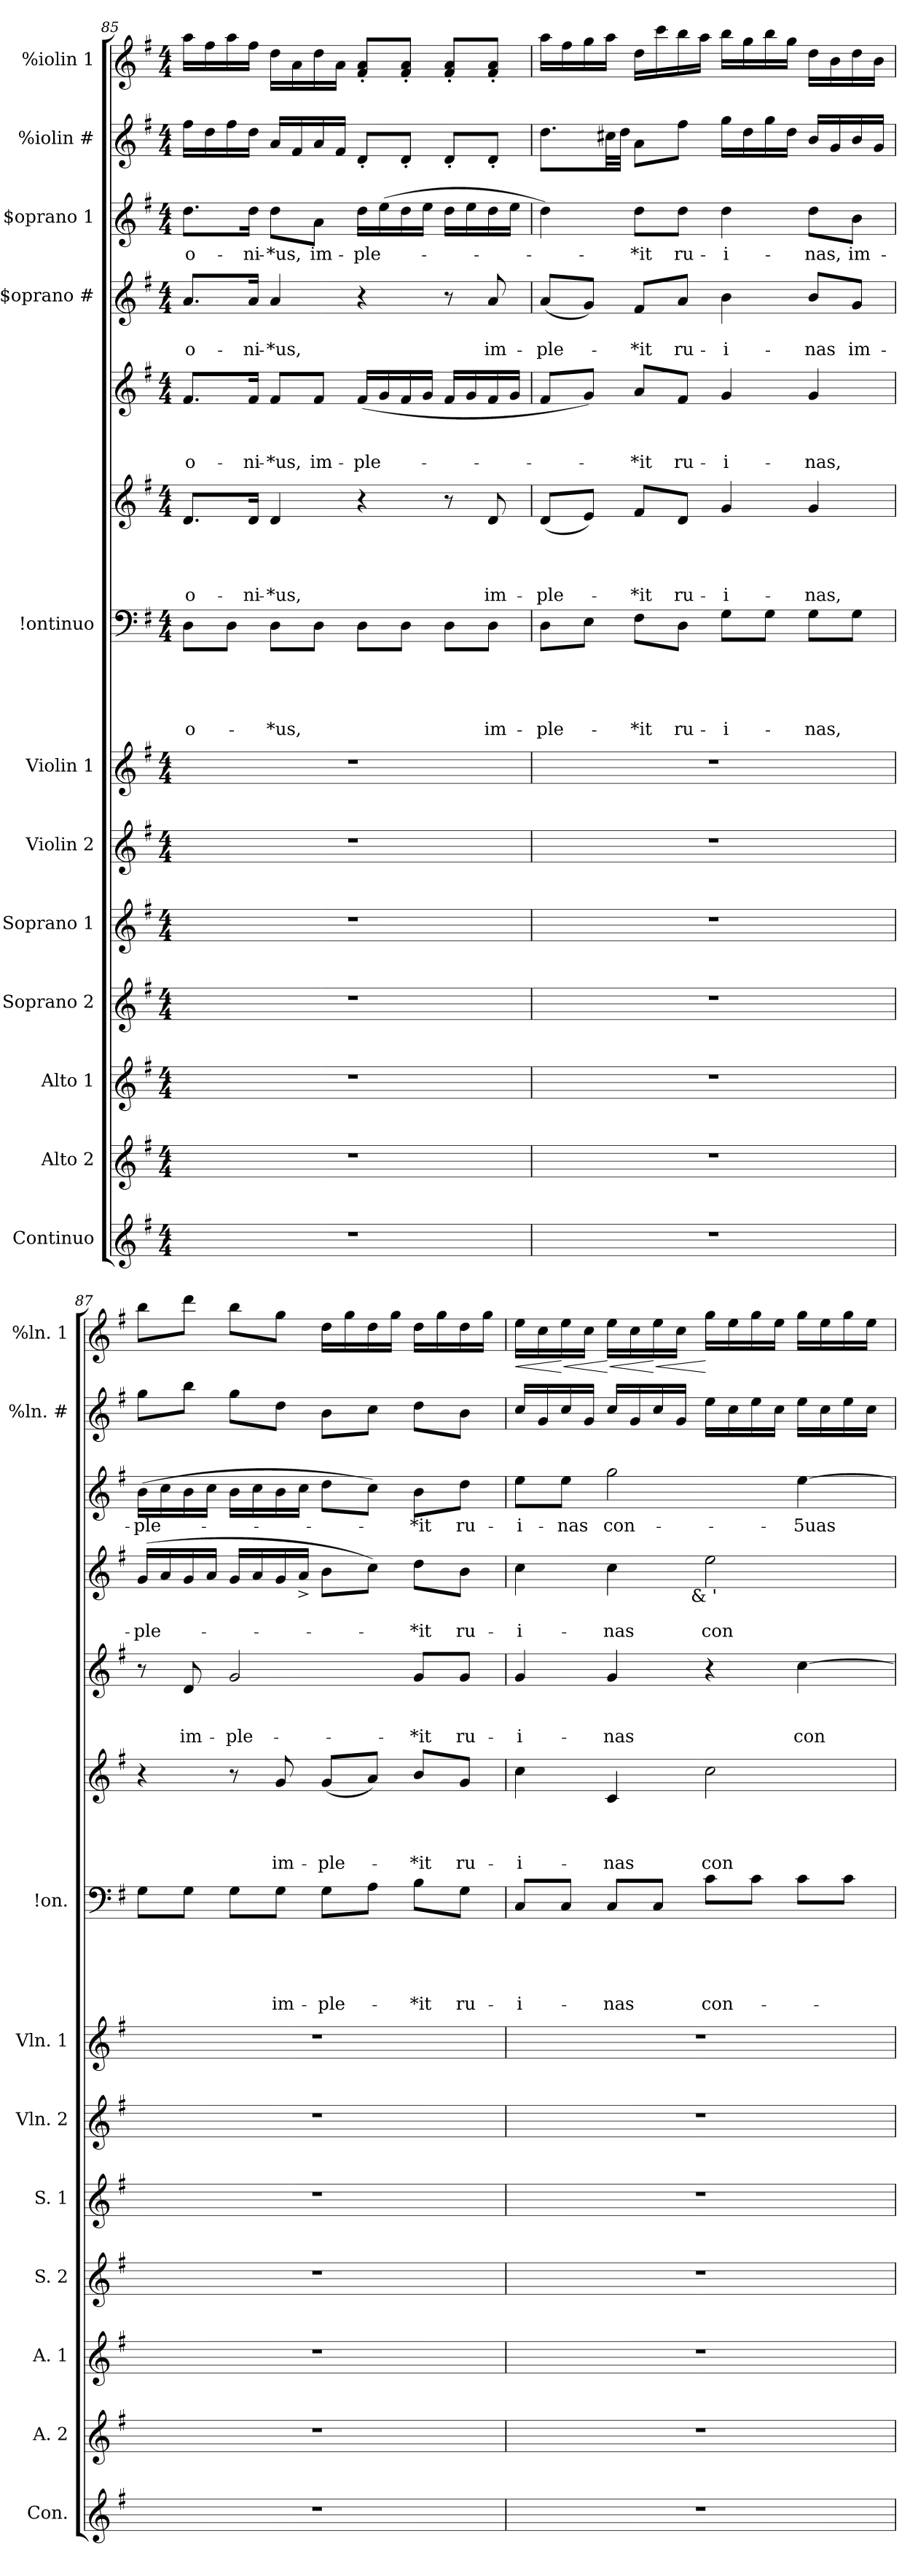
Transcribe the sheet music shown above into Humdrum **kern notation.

**kern	**kern	**kern	**kern	**kern	**kern	**kern	**kern	**text	**text	**text	**text	**text	**kern	**text	**text	**text	**text	**kern	**text	**text	**text	**kern	**text	**text	**kern	**text	**kern	**kern	**dynam
*part14	*part13	*part12	*part11	*part10	*part9	*part8	*part7	*part7	*part7	*part7	*part7	*part7	*part6	*part6	*part6	*part6	*part6	*part5	*part5	*part5	*part5	*part4	*part4	*part4	*part3	*part3	*part2	*part1	*part1
*staff14	*staff13	*staff12	*staff11	*staff10	*staff9	*staff8	*staff7	*staff7	*staff7	*staff7	*staff7	*staff7	*staff6	*staff6	*staff6	*staff6	*staff6	*staff5	*staff5	*staff5	*staff5	*staff4	*staff4	*staff4	*staff3	*staff3	*staff2	*staff1	*staff1
*I"Continuo	*I"Alto 2	*I"Alto 1	*I"Soprano 2	*I"Soprano 1	*I"Violin 2	*I"Violin 1	*I"!ontinuo	*	*	*	*	*	*I""lto #	*	*	*	*	*I""lto 1	*	*	*	*I"$oprano #	*	*	*I"$oprano 1	*	*I"%iolin #	*I"%iolin 1	*
*I'Con.	*I'A. 2	*I'A. 1	*I'S. 2	*I'S. 1	*I'Vln. 2	*I'Vln. 1	*I'!on.	*	*	*	*	*	*	*	*	*	*	*	*	*	*	*	*	*	*	*	*I'%ln. #	*I'%ln. 1	*
!!LO:PB:g=z
*clefG2	*clefG2	*clefG2	*clefG2	*clefG2	*clefG2	*clefG2	*clefF4	*	*	*	*	*	*clefG2	*	*	*	*	*clefG2	*	*	*	*clefG2	*	*	*clefG2	*	*clefG2	*clefG2	*
*k[f#]	*k[f#]	*k[f#]	*k[f#]	*k[f#]	*k[f#]	*k[f#]	*k[f#]	*	*	*	*	*	*k[f#]	*	*	*	*	*k[f#]	*	*	*	*k[f#]	*	*	*k[f#]	*	*k[f#]	*k[f#]	*
*G:	*G:	*G:	*G:	*G:	*G:	*G:	*G:	*	*	*	*	*	*G:	*	*	*	*	*G:	*	*	*	*G:	*	*	*G:	*	*G:	*G:	*
*M4/4	*M4/4	*M4/4	*M4/4	*M4/4	*M4/4	*M4/4	*M4/4	*	*	*	*	*	*M4/4	*	*	*	*	*M4/4	*	*	*	*M4/4	*	*	*M4/4	*	*M4/4	*M4/4	*
=85	=85	=85	=85	=85	=85	=85	=85	=85	=85	=85	=85	=85	=85	=85	=85	=85	=85	=85	=85	=85	=85	=85	=85	=85	=85	=85	=85	=85	=85
!	!	!	!	!	!	!	!	!	!	!	!	!LO:LY:a	!	!	!	!	!LO:LY:b	!	!	!	!LO:LY:b	!	!	!LO:LY:b	!	!LO:LY:b	!	!	!
1r	1r	1r	1r	1r	1r	1r	8D\L	.	.	.	.	-o-	8.d/L	.	.	.	-o-	8.f#/L	.	.	-o-	8.a/L	.	-o-	8.dd\L	-o-	16ff#\LL	16aa\LL	.
.	.	.	.	.	.	.	.	.	.	.	.	.	.	.	.	.	.	.	.	.	.	.	.	.	.	.	16dd\	16ff#\	.
.	.	.	.	.	.	.	8D\J	.	.	.	.	.	.	.	.	.	.	.	.	.	.	.	.	.	.	.	16ff#\	16aa\	.
!	!	!	!	!	!	!	!	!	!	!	!	!	!	!	!	!	!LO:LY:b	!	!	!	!LO:LY:b	!	!	!LO:LY:b	!	!LO:LY:b	!	!	!
.	.	.	.	.	.	.	.	.	.	.	.	.	16d/Jk	.	.	.	-ni-	16f#/Jk	.	.	-ni-	16a/Jk	.	-ni-	16dd\Jk	-ni-	16dd\JJ	16ff#\JJ	.
!	!	!	!	!	!	!	!	!	!	!	!	!LO:LY:a	!	!	!	!	!LO:LY:b	!	!	!	!LO:LY:b	!	!	!LO:LY:b	!	!LO:LY:b	!	!	!
.	.	.	.	.	.	.	8D\L	.	.	.	.	-*us,	4d/	.	.	.	-*us,	8f#/L	.	.	-*us,	4a/	.	-*us,	8dd\L	-*us,	16a/LL	16dd\LL	.
.	.	.	.	.	.	.	.	.	.	.	.	.	.	.	.	.	.	.	.	.	.	.	.	.	.	.	16f#/	16a\	.
!	!	!	!	!	!	!	!	!	!	!	!	!	!	!	!	!	!	!	!	!	!LO:LY:b	!	!	!	!	!LO:LY:b	!	!	!
.	.	.	.	.	.	.	8D\J	.	.	.	.	.	.	.	.	.	.	8f#/J	.	.	im-	.	.	.	8a\J	im-	16a/	16dd\	.
.	.	.	.	.	.	.	.	.	.	.	.	.	.	.	.	.	.	.	.	.	.	.	.	.	.	.	16f#/JJ	16a\JJ	.
!	!	!	!	!	!	!	!	!	!	!	!	!	!	!	!	!	!	!	!	!	!LO:LY:b	!	!	!	!	!LO:LY:b	!	!	!
.	.	.	.	.	.	.	8D\L	.	.	.	.	.	4r	.	.	.	.	(<16f#/LL	.	.	-ple-	4r	.	.	16dd\LL	-ple-	8d'</L	8f#/'< 8a/'<L	.
.	.	.	.	.	.	.	.	.	.	.	.	.	.	.	.	.	.	16g/	.	.	.	.	.	.	(>16ee\	.	.	.	.
.	.	.	.	.	.	.	8D\J	.	.	.	.	.	.	.	.	.	.	16f#/	.	.	.	.	.	.	16dd\	.	8d'</J	8f#/'< 8a/'<J	.
.	.	.	.	.	.	.	.	.	.	.	.	.	.	.	.	.	.	16g/JJ	.	.	.	.	.	.	16ee\JJ	.	.	.	.
.	.	.	.	.	.	.	8D\L	.	.	.	.	.	8r	.	.	.	.	16f#/LL	.	.	.	8r	.	.	16dd\LL	.	8d'</L	8f#/'< 8a/'<L	.
.	.	.	.	.	.	.	.	.	.	.	.	.	.	.	.	.	.	16g/	.	.	.	.	.	.	16ee\	.	.	.	.
!	!	!	!	!	!	!	!	!	!	!	!	!LO:LY:a	!	!	!	!	!LO:LY:b	!	!	!	!	!	!	!LO:LY:b	!	!	!	!	!
.	.	.	.	.	.	.	8D\J	.	.	.	.	im-	8d/	.	.	.	im-	16f#/	.	.	.	8a/	.	im-	16dd\	.	8d'</J	8f#/'< 8a/'<J	.
.	.	.	.	.	.	.	.	.	.	.	.	.	.	.	.	.	.	16g/JJ	.	.	.	.	.	.	16ee\JJ	.	.	.	.
=86	=86	=86	=86	=86	=86	=86	=86	=86	=86	=86	=86	=86	=86	=86	=86	=86	=86	=86	=86	=86	=86	=86	=86	=86	=86	=86	=86	=86	=86
!	!	!	!	!	!	!	!	!	!	!	!	!LO:LY:a	!	!	!	!	!LO:LY:b	!	!	!	!	!	!	!LO:LY:b	!	!	!	!	!
1r	1r	1r	1r	1r	1r	1r	8D\L	.	.	.	.	-ple-	(<8d/L	.	.	.	-ple-	8f#/L	.	.	.	(<8a/L	.	-ple-	4dd\)	.	8.dd\L	16aa\LL	.
.	.	.	.	.	.	.	.	.	.	.	.	.	.	.	.	.	.	.	.	.	.	.	.	.	.	.	.	16ff#\	.
.	.	.	.	.	.	.	8E\J	.	.	.	.	.	8e/J)	.	.	.	.	8g/J)	.	.	.	8g/J)	.	.	.	.	.	16gg\	.
.	.	.	.	.	.	.	.	.	.	.	.	.	.	.	.	.	.	.	.	.	.	.	.	.	.	.	32cc#X\LL	16aa\JJ	.
.	.	.	.	.	.	.	.	.	.	.	.	.	.	.	.	.	.	.	.	.	.	.	.	.	.	.	32dd\JJJ	.	.
!	!	!	!	!	!	!	!	!	!	!	!	!LO:LY:a	!	!	!	!	!LO:LY:b	!	!	!	!LO:LY:b	!	!	!LO:LY:b	!	!LO:LY:b	!	!	!
.	.	.	.	.	.	.	8F#\L	.	.	.	.	-*it	8f#/L	.	.	.	-*it	8a/L	.	.	-*it	8f#/L	.	-*it	8dd\L	-*it	8a\L	16dd\LL	.
.	.	.	.	.	.	.	.	.	.	.	.	.	.	.	.	.	.	.	.	.	.	.	.	.	.	.	.	16ccc\	.
!	!	!	!	!	!	!	!	!	!	!	!	!LO:LY:a	!	!	!	!	!LO:LY:b	!	!	!	!LO:LY:b	!	!	!LO:LY:b	!	!LO:LY:b	!	!	!
.	.	.	.	.	.	.	8D\J	.	.	.	.	ru-	8d/J	.	.	.	ru-	8f#/J	.	.	ru-	8a/J	.	ru-	8dd\J	ru-	8ff#\J	16bb\	.
.	.	.	.	.	.	.	.	.	.	.	.	.	.	.	.	.	.	.	.	.	.	.	.	.	.	.	.	16aa\JJ	.
!	!	!	!	!	!	!	!	!	!	!	!	!LO:LY:a	!	!	!	!	!LO:LY:b	!	!	!	!LO:LY:b	!	!	!LO:LY:b	!	!LO:LY:b	!	!	!
.	.	.	.	.	.	.	8G\L	.	.	.	.	-i-	4g/	.	.	.	-i-	4g/	.	.	-i-	4b\	.	-i-	4dd\	-i-	16gg\LL	16bb\LL	.
.	.	.	.	.	.	.	.	.	.	.	.	.	.	.	.	.	.	.	.	.	.	.	.	.	.	.	16dd\	16gg\	.
.	.	.	.	.	.	.	8G\J	.	.	.	.	.	.	.	.	.	.	.	.	.	.	.	.	.	.	.	16gg\	16bb\	.
.	.	.	.	.	.	.	.	.	.	.	.	.	.	.	.	.	.	.	.	.	.	.	.	.	.	.	16dd\JJ	16gg\JJ	.
!	!	!	!	!	!	!	!	!	!	!	!	!LO:LY:a	!	!	!	!	!LO:LY:b	!	!	!	!LO:LY:b	!	!	!LO:LY:b	!	!LO:LY:b	!	!	!
.	.	.	.	.	.	.	8G\L	.	.	.	.	-nas,	4g/	.	.	.	-nas,	4g/	.	.	-nas,	8b/L	.	-nas	8dd\L	-nas,	16b/LL	16dd\LL	.
.	.	.	.	.	.	.	.	.	.	.	.	.	.	.	.	.	.	.	.	.	.	.	.	.	.	.	16g/	16b\	.
!	!	!	!	!	!	!	!	!	!	!	!	!	!	!	!	!	!	!	!	!	!	!	!	!LO:LY:b	!	!LO:LY:b	!	!	!
.	.	.	.	.	.	.	8G\J	.	.	.	.	.	.	.	.	.	.	.	.	.	.	8g/J	.	im-	8b\J	im-	16b/	16dd\	.
.	.	.	.	.	.	.	.	.	.	.	.	.	.	.	.	.	.	.	.	.	.	.	.	.	.	.	16g/JJ	16b\JJ	.
!!LO:PB:g=z
=87	=87	=87	=87	=87	=87	=87	=87	=87	=87	=87	=87	=87	=87	=87	=87	=87	=87	=87	=87	=87	=87	=87	=87	=87	=87	=87	=87	=87	=87
!	!	!	!	!	!	!	!	!	!	!	!	!	!	!	!	!	!	!	!	!	!	!	!	!LO:LY:b	!	!LO:LY:b	!	!	!
1r	1r	1r	1r	1r	1r	1r	8G\L	.	.	.	.	.	4r	.	.	.	.	8r	.	.	.	(>16g/LL	.	-ple-	(>16b\LL	-ple-	8gg\L	8bb\L	.
.	.	.	.	.	.	.	.	.	.	.	.	.	.	.	.	.	.	.	.	.	.	16a/	.	.	16cc\	.	.	.	.
!	!	!	!	!	!	!	!	!	!	!	!	!	!	!	!	!	!	!	!	!	!LO:LY:b	!	!	!	!	!	!	!	!
.	.	.	.	.	.	.	8G\J	.	.	.	.	.	.	.	.	.	.	8d/	.	.	im-	16g/	.	.	16b\	.	8bb\J	8ddd\J	.
.	.	.	.	.	.	.	.	.	.	.	.	.	.	.	.	.	.	.	.	.	.	16a/JJ	.	.	16cc\JJ	.	.	.	.
!	!	!	!	!	!	!	!	!	!	!	!	!	!	!	!	!	!	!	!	!	!LO:LY:b	!	!	!	!	!	!	!	!
.	.	.	.	.	.	.	8G\L	.	.	.	.	.	8r	.	.	.	.	2g/	.	.	-ple-	16g/LL	.	.	16b\LL	.	8gg\L	8bb\L	.
.	.	.	.	.	.	.	.	.	.	.	.	.	.	.	.	.	.	.	.	.	.	16a/	.	.	16cc\	.	.	.	.
!	!	!	!	!	!	!	!	!	!	!	!	!LO:LY:a	!	!	!	!	!LO:LY:b	!	!	!	!	!	!	!	!	!	!	!	!
.	.	.	.	.	.	.	8G\J	.	.	.	.	im-	8g/	.	.	.	im-	.	.	.	.	16g/	.	.	16b\	.	8dd\J	8gg\J	.
.	.	.	.	.	.	.	.	.	.	.	.	.	.	.	.	.	.	.	.	.	.	16a^</JJ	.	.	16cc\JJ	.	.	.	.
!	!	!	!	!	!	!	!	!	!	!	!	!LO:LY:a	!	!	!	!	!LO:LY:b	!	!	!	!	!	!	!	!	!	!	!	!
.	.	.	.	.	.	.	8G\L	.	.	.	.	-ple-	(<8g/L	.	.	.	-ple-	.	.	.	.	8b\L	.	.	8dd\L	.	8b\L	16dd\LL	.
.	.	.	.	.	.	.	.	.	.	.	.	.	.	.	.	.	.	.	.	.	.	.	.	.	.	.	.	16gg\	.
.	.	.	.	.	.	.	8A\J	.	.	.	.	.	8a/J)	.	.	.	.	.	.	.	.	8cc\J)	.	.	8cc\J)	.	8cc\J	16dd\	.
.	.	.	.	.	.	.	.	.	.	.	.	.	.	.	.	.	.	.	.	.	.	.	.	.	.	.	.	16gg\JJ	.
!	!	!	!	!	!	!	!	!	!	!	!	!LO:LY:a	!	!	!	!	!LO:LY:b	!	!	!	!LO:LY:b	!	!	!LO:LY:b	!	!LO:LY:b	!	!	!
.	.	.	.	.	.	.	8B\L	.	.	.	.	-*it	8b/L	.	.	.	-*it	8g/L	.	.	-*it	8dd\L	.	-*it	8b\L	-*it	8dd\L	16dd\LL	.
.	.	.	.	.	.	.	.	.	.	.	.	.	.	.	.	.	.	.	.	.	.	.	.	.	.	.	.	16gg\	.
!	!	!	!	!	!	!	!	!	!	!	!	!LO:LY:a	!	!	!	!	!LO:LY:b	!	!	!	!LO:LY:b	!	!	!LO:LY:b	!	!LO:LY:b	!	!	!
.	.	.	.	.	.	.	8G\J	.	.	.	.	ru-	8g/J	.	.	.	ru-	8g/J	.	.	ru-	8b\J	.	ru-	8dd\J	ru-	8b\J	16dd\	.
.	.	.	.	.	.	.	.	.	.	.	.	.	.	.	.	.	.	.	.	.	.	.	.	.	.	.	.	16gg\JJ	.
=88	=88	=88	=88	=88	=88	=88	=88	=88	=88	=88	=88	=88	=88	=88	=88	=88	=88	=88	=88	=88	=88	=88	=88	=88	=88	=88	=88	=88	=88
!	!	!	!	!	!	!	!	!	!	!	!	!LO:LY:a	!	!	!	!	!LO:LY:b	!	!	!	!LO:LY:b	!	!	!LO:LY:b	!	!LO:LY:b	!	!	!LO:HP:b
*	*	*	*	*	*	*	*	*	*	*	*	*	*	*	*	*	*	*	*	*	*	*^	*	*	*	*	*	*	*
1r	1r	1r	1r	1r	1r	1r	8C/L	.	.	.	.	-i-	4cc\	.	.	.	-i-	4g/	.	.	-i-	4cc\	4...ryy	.	-i-	8ee\L	-i-	16cc/LL	16ee\LL	<
.	.	.	.	.	.	.	.	.	.	.	.	.	.	.	.	.	.	.	.	.	.	.	.	.	.	.	.	16g/	16cc\	.
!	!	!	!	!	!	!	!	!	!	!	!	!	!	!	!	!	!	!	!	!	!	!	!	!	!	!	!LO:LY:b	!	!	!LO:HP:n=1:b
.	.	.	.	.	.	.	8C/J	.	.	.	.	.	.	.	.	.	.	.	.	.	.	.	.	.	.	8ee\J	-nas	16cc/	16ee\	[ <
.	.	.	.	.	.	.	.	.	.	.	.	.	.	.	.	.	.	.	.	.	.	.	.	.	.	.	.	16g/JJ	16cc\JJ	.
!	!	!	!	!	!	!	!	!	!	!	!	!LO:LY:a	!	!	!	!	!LO:LY:b	!	!	!	!LO:LY:b	!	!	!	!LO:LY:b	!	!LO:LY:b	!	!	!LO:HP:n=1:b
.	.	.	.	.	.	.	8C/L	.	.	.	.	-nas	4c/	.	.	.	-nas	4g/	.	.	-nas	4cc\	.	.	-nas	2gg\	con-	16cc/LL	16ee\LL	[ <
.	.	.	.	.	.	.	.	.	.	.	.	.	.	.	.	.	.	.	.	.	.	.	.	.	.	.	.	16g/	16cc\	.
!	!	!	!	!	!	!	!	!	!	!	!	!	!	!	!	!	!	!	!	!	!	!	!	!	!	!	!	!	!	!LO:HP:n=1:b
.	.	.	.	.	.	.	8C/J	.	.	.	.	.	.	.	.	.	.	.	.	.	.	.	.	.	.	.	.	16cc/	16ee\	[ <
.	.	.	.	.	.	.	.	.	.	.	.	.	.	.	.	.	.	.	.	.	.	.	.	.	.	.	.	16g/JJ	16cc\JJ	.
!	!	!	!	!	!	!	!	!	!	!	!	!	!	!	!	!	!	!	!	!	!	!	!LO:TX:b:t=& '	!	!	!	!	!	!	!
.	.	.	.	.	.	.	.	.	.	.	.	.	.	.	.	.	.	.	.	.	.	.	2ryy	.	.	.	.	.	.	.
!	!	!	!	!	!	!	!	!	!	!	!	!LO:LY:a	!	!	!	!	!LO:LY:b	!	!	!	!	!	!	!	!LO:LY:b	!	!	!	!	!
.	.	.	.	.	.	.	8c\L	.	.	.	.	con-	2cc\	.	.	.	con-	4r	.	.	.	2ee\	.	.	con-	.	.	16ee\LL	16gg\LL	[
.	.	.	.	.	.	.	.	.	.	.	.	.	.	.	.	.	.	.	.	.	.	.	.	.	.	.	.	16cc\	16ee\	.
.	.	.	.	.	.	.	8c\J	.	.	.	.	.	.	.	.	.	.	.	.	.	.	.	.	.	.	.	.	16ee\	16gg\	.
.	.	.	.	.	.	.	.	.	.	.	.	.	.	.	.	.	.	.	.	.	.	.	.	.	.	.	.	16cc\JJ	16ee\JJ	.
!	!	!	!	!	!	!	!	!	!	!	!	!	!	!	!	!	!	!	!	!	!LO:LY:b	!	!	!	!	!	!LO:LY:b	!	!	!
.	.	.	.	.	.	.	8c\L	.	.	.	.	.	.	.	.	.	.	[>4cc\	.	.	con-	.	.	.	.	[>4ee\	-5uas-	16ee\LL	16gg\LL	.
.	.	.	.	.	.	.	.	.	.	.	.	.	.	.	.	.	.	.	.	.	.	.	.	.	.	.	.	16cc\	16ee\	.
.	.	.	.	.	.	.	8c\J	.	.	.	.	.	.	.	.	.	.	.	.	.	.	.	.	.	.	.	.	16ee\	16gg\	.
.	.	.	.	.	.	.	.	.	.	.	.	.	.	.	.	.	.	.	.	.	.	.	.	.	.	.	.	16cc\JJ	16ee\JJ	.
.	.	.	.	.	.	.	.	.	.	.	.	.	.	.	.	.	.	.	.	.	.	.	32ryy	.	.	.	.	.	.	.
*	*	*	*	*	*	*	*	*	*	*	*	*	*	*	*	*	*	*	*	*	*	*v	*v	*	*	*	*	*	*	*
=	=	=	=	=	=	=	=	=	=	=	=	=	=	=	=	=	=	=	=	=	=	=	=	=	=	=	=	=	=
*-	*-	*-	*-	*-	*-	*-	*-	*-	*-	*-	*-	*-	*-	*-	*-	*-	*-	*-	*-	*-	*-	*-	*-	*-	*-	*-	*-	*-	*-
